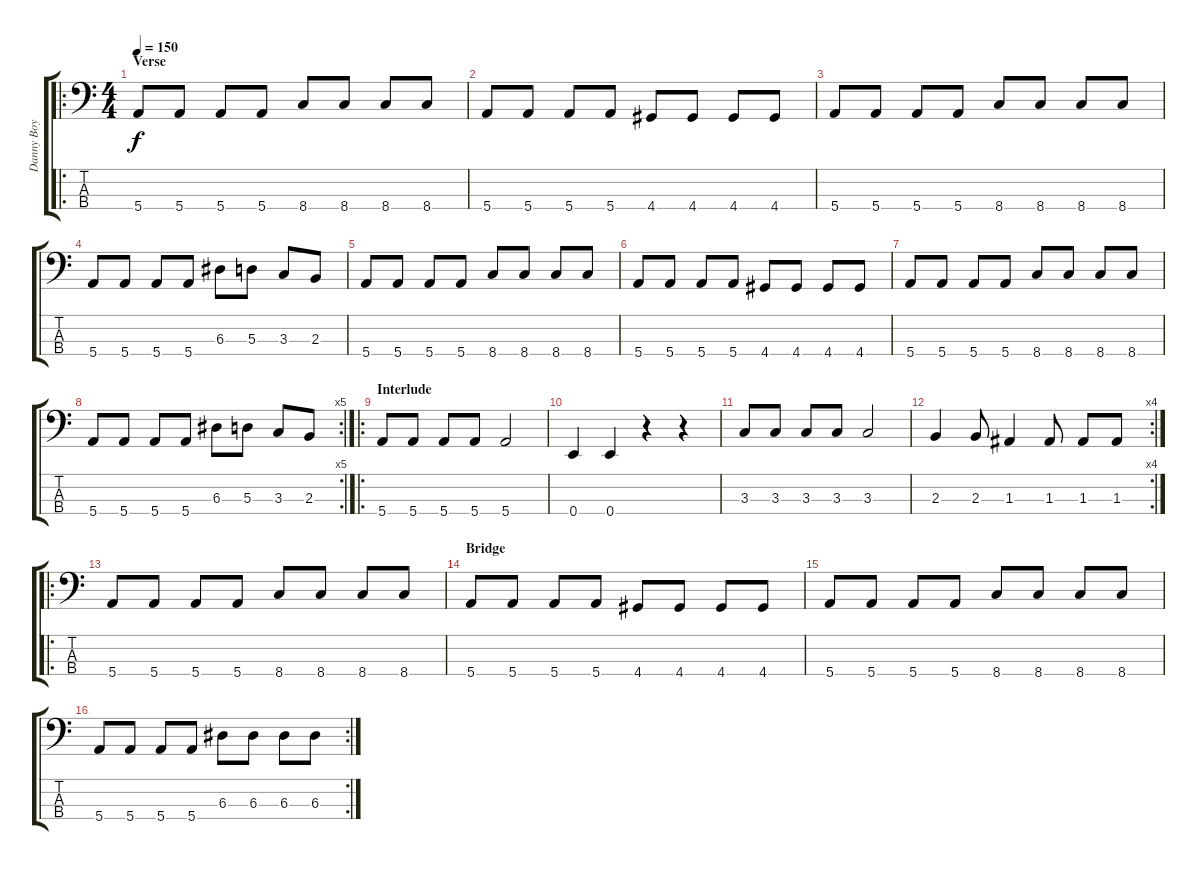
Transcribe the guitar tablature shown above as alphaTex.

\track ("Danny Boy" "Danny Boy") {instrument electricbassfinger}
\staff {score tabs}
\tuning (G2 D2 A1 E1) {hide}
\ro
\ts (4 4)
\section ("" "Verse")
\tempo 150
\clef f4
\ks c
5.4.8{dy f} 5.4.8 5.4.8 5.4.8 8.4.8 8.4.8 8.4.8 8.4.8 |
5.4.8 5.4.8 5.4.8 5.4.8 4.4.8 4.4.8 4.4.8 4.4.8 |
5.4.8 5.4.8 5.4.8 5.4.8 8.4.8 8.4.8 8.4.8 8.4.8 |
5.4.8 5.4.8 5.4.8 5.4.8 6.3.8 5.3.8 3.3.8 2.3.8 |
5.4.8 5.4.8 5.4.8 5.4.8 8.4.8 8.4.8 8.4.8 8.4.8 |
5.4.8 5.4.8 5.4.8 5.4.8 4.4.8 4.4.8 4.4.8 4.4.8 |
5.4.8 5.4.8 5.4.8 5.4.8 8.4.8 8.4.8 8.4.8 8.4.8 |
\rc 5
5.4.8 5.4.8 5.4.8 5.4.8 6.3.8 5.3.8 3.3.8 2.3.8 |
\ro
\section ("" "Interlude")
5.4.8 5.4.8 5.4.8 5.4.8 5.4.2 |
0.4.4 0.4.4 r.4 r.4 |
3.3.8 3.3.8 3.3.8 3.3.8 3.3.2 |
\rc 4
2.3.4 2.3.8 1.3.4 1.3.8 1.3.8 1.3.8 |
\ro
5.4.8 5.4.8 5.4.8 5.4.8 8.4.8 8.4.8 8.4.8 8.4.8 |
\section ("" "Bridge")
5.4.8 5.4.8 5.4.8 5.4.8 4.4.8 4.4.8 4.4.8 4.4.8 |
5.4.8 5.4.8 5.4.8 5.4.8 8.4.8 8.4.8 8.4.8 8.4.8 |
\rc 2
5.4.8 5.4.8 5.4.8 5.4.8 6.3.8 6.3.8 6.3.8 6.3.8
